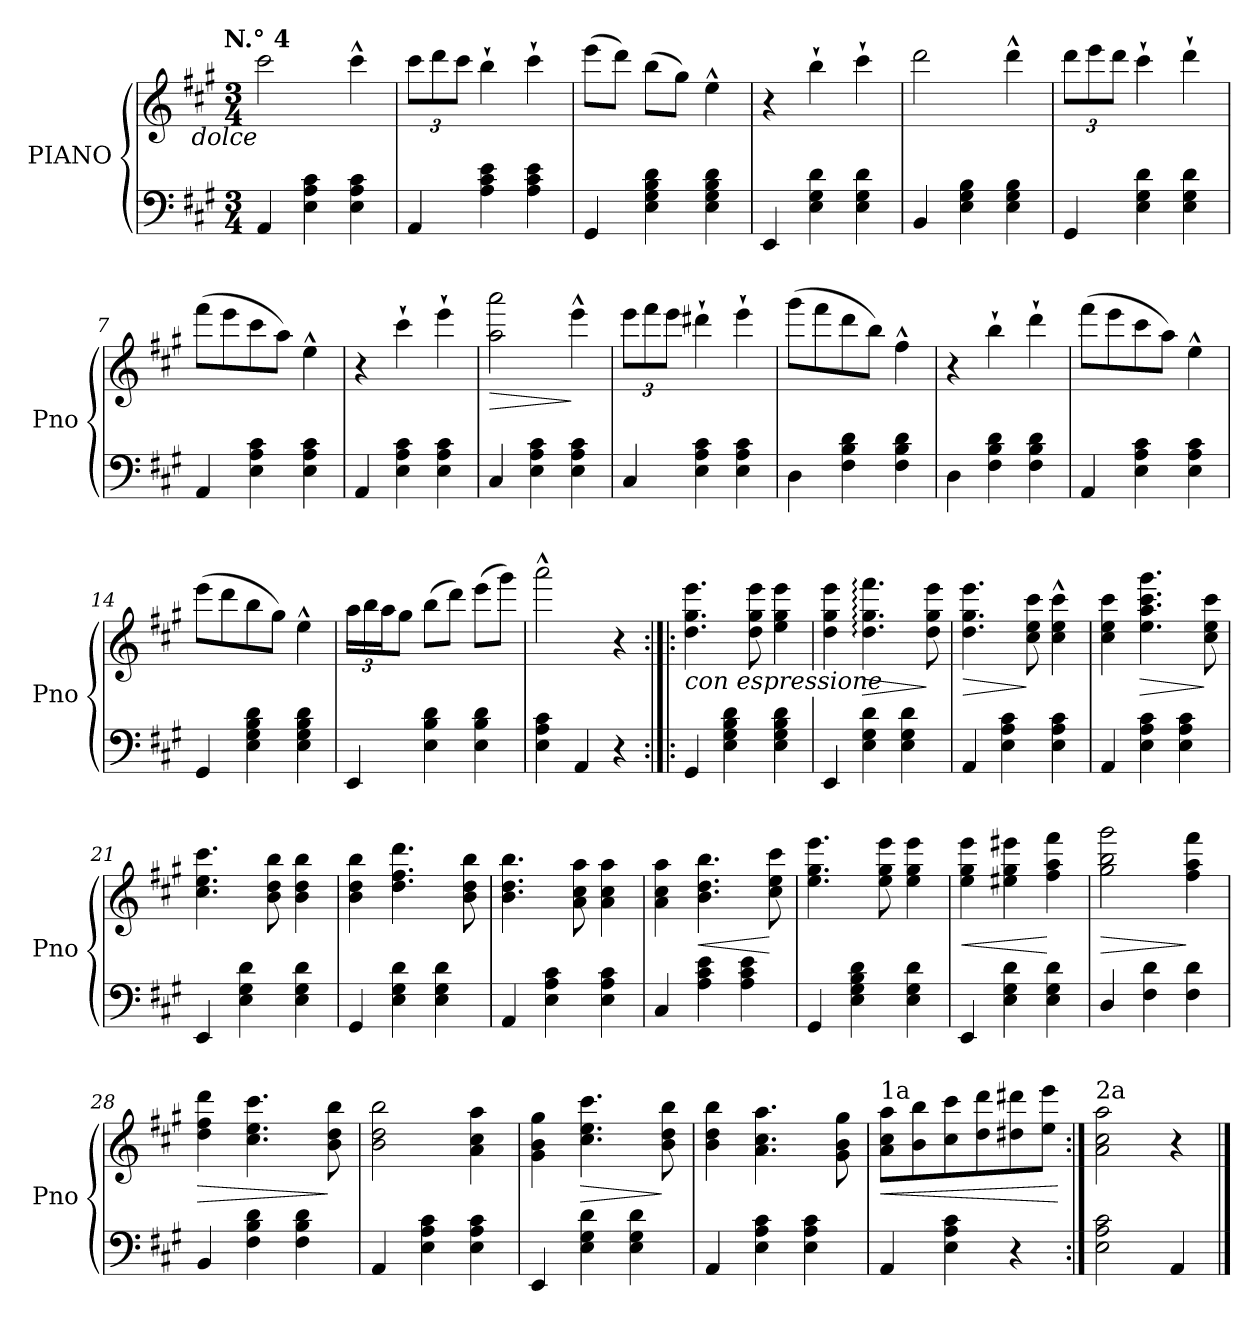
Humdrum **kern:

**kern	**kern	**dynam
*part2	*part1	*part1
*staff2	*staff1	*staff1
*I"PIANO	*I"PIANO	*
*I'Pno	*I'Pno	*
*clefF4	*clefG2	*
*k[f#c#g#]	*k[f#c#g#]	*
*A:	*A:	*
!!LO:TX:omd:t=N.° 4
*M3/4	*M3/4	*
=1	=1	=1
!	!LO:TX:b:i:rj:t=dolce	!
4AA/	2ccc#\	.
4E\ 4A\ 4c#\	.	.
4E\ 4A\ 4c#\	4ccc#^^\	.
=2	=2	=2
4AA/	12ccc#\L	.
.	12ddd\	.
.	12ccc#\J	.
4A\ 4c#\ 4e\	4bb`\	.
4A\ 4c#\ 4e\	4ccc#`\	.
=3	=3	=3
4GG#/	(8eee\L	.
.	8ddd\J)	.
4E\ 4G#\ 4B\ 4d\	(8bb\L	.
.	8gg#\J)	.
4E\ 4G#\ 4B\ 4d\	4ee^^\	.
=4	=4	=4
4EE/	4r	.
4E\ 4G#\ 4d\	4bb`\	.
4E\ 4G#\ 4d\	4ccc#`\	.
=5	=5	=5
4BB/	2ddd\	.
4E\ 4G#\ 4B\	.	.
4E\ 4G#\ 4B\	4ddd^^\	.
=6	=6	=6
4GG#/	12ddd\L	.
.	12eee\	.
.	12ddd\J	.
4E\ 4G#\ 4d\	4ccc#`\	.
4E\ 4G#\ 4d\	4ddd`\	.
=7	=7	=7
4AA/	(8fff#\L	.
.	8eee\	.
4E\ 4A\ 4c#\	8ccc#\	.
.	8aa\J)	.
4E\ 4A\ 4c#\	4ee^^\	.
=8	=8	=8
4AA/	4r	.
4E\ 4A\ 4c#\	4ccc#`\	.
4E\ 4A\ 4c#\	4eee`\	.
=9	=9	=9
!	!	!LO:HP:b
4C#/	2aa\ 2aaa\	>
4E\ 4A\ 4c#\	.	.
4E\ 4A\ 4c#\	4eee^^\	]
=10	=10	=10
4C#/	12eee\L	.
.	12fff#\	.
.	12eee\J	.
4E\ 4A\ 4c#\	4ddd#X`\	.
4E\ 4A\ 4c#\	4eee`\	.
=11	=11	=11
4D\	(8ggg#\L	.
.	8fff#\	.
4F#\ 4B\ 4d\	8ddd\	.
.	8bb\J)	.
4F#\ 4B\ 4d\	4ff#^^\	.
=12	=12	=12
4D\	4r	.
4F#\ 4B\ 4d\	4bb`\	.
4F#\ 4B\ 4d\	4ddd`\	.
=13	=13	=13
4AA/	(8fff#\L	.
.	8eee\	.
4E\ 4A\ 4c#\	8ccc#\	.
.	8aa\J)	.
4E\ 4A\ 4c#\	4ee^^\	.
=14	=14	=14
4GG#/	(8eee\L	.
.	8ddd\	.
4E\ 4G#\ 4B\ 4d\	8bb\	.
.	8gg#\J)	.
4E\ 4G#\ 4B\ 4d\	4ee^^\	.
=15	=15	=15
4EE/	24aa\LL	.
.	24bb\	.
.	24aa\J	.
.	8gg#\J	.
4E\ 4B\ 4d\	(8bb\L	.
.	8ddd\J)	.
4E\ 4B\ 4d\	(8eee\L	.
.	8ggg#\J)	.
=16	=16	=16
4E\ 4A\ 4c#\	2aaa^^\	.
4AA/	.	.
4r	4r	.
=17:|!|:	=17:|!|:	=17:|!|:
!	!LO:TX:b:i:t=con espressione	!
4GG#/	4.dd\ 4.gg#\ 4.eee\	.
4E\ 4G#\ 4B\ 4d\	.	.
.	8dd\ 8gg#\ 8eee\	.
4E\ 4G#\ 4B\ 4d\	4ee\ 4gg#\ 4eee\	.
=18	=18	=18
4EE/	4dd\ 4gg#\ 4eee\	.
!	!	!LO:HP:b
4E\ 4G#\ 4d\	4.dd:\ 4.gg#:\ 4.fff#:\	>
4E\ 4G#\ 4d\	.	.
.	8dd\ 8gg#\ 8eee\	]
=19	=19	=19
!	!	!LO:HP:b
4AA/	4.dd\ 4.gg#\ 4.eee\	>
4E\ 4A\ 4c#\	.	.
.	8cc#\ 8ee\ 8ccc#\	]
4E\ 4A\ 4c#\	4cc#^^\ 4ee^^\ 4ccc#^^\	.
=20	=20	=20
4AA/	4cc#\ 4ee\ 4ccc#\	.
!	!	!LO:HP:b
4E\ 4A\ 4c#\	4.ee\ 4.aa\ 4.ccc#\ 4.ggg#\	>
4E\ 4A\ 4c#\	.	.
.	8cc#\ 8ee\ 8ccc#\	]
=21	=21	=21
4EE/	4.cc#\ 4.ee\ 4.ccc#\	.
4E\ 4G#\ 4d\	.	.
.	8b\ 8dd\ 8bb\	.
4E\ 4G#\ 4d\	4b\ 4dd\ 4bb\	.
=22	=22	=22
4GG#/	4b\ 4dd\ 4bb\	.
4E\ 4G#\ 4d\	4.dd\ 4.ff#\ 4.ddd\	.
4E\ 4G#\ 4d\	.	.
.	8b\ 8dd\ 8bb\	.
=23	=23	=23
4AA/	4.b\ 4.dd\ 4.bb\	.
4E\ 4A\ 4c#\	.	.
.	8a\ 8cc#\ 8aa\	.
4E\ 4A\ 4c#\	4a\ 4cc#\ 4aa\	.
=24	=24	=24
4C#/	4a\ 4cc#\ 4aa\	.
!	!	!LO:HP:b
4A\ 4c#\ 4e\	4.b\ 4.dd\ 4.bb\	<
4A\ 4c#\ 4e\	.	.
.	8cc#\ 8ee\ 8ccc#\	[
=25	=25	=25
4GG#/	4.ee\ 4.gg#\ 4.eee\	.
4E\ 4G#\ 4B\ 4d\	.	.
.	8ee\ 8gg#\ 8eee\	.
4E\ 4G#\ 4d\	4ee\ 4gg#\ 4eee\	.
=26	=26	=26
!	!	!LO:HP:b
4EE/	4ee\ 4gg#\ 4eee\	<
4E\ 4G#\ 4d\	4ee#X\ 4gg#\ 4eee#X\	.
4E\ 4G#\ 4d\	4ff#\ 4aa\ 4fff#\	[
=27	=27	=27
!	!	!LO:HP:b
4D/	2gg#\ 2bb\ 2ggg#\	>
4F#\ 4d\	.	.
4F#\ 4d\	4ff#\ 4aa\ 4fff#\	]
=28	=28	=28
!	!	!LO:HP:b
4BB/	4dd\ 4ff#\ 4ddd\	>
4F#\ 4B\ 4d\	4.cc#\ 4.ee\ 4.ccc#\	.
4F#\ 4B\ 4d\	.	.
.	8b\ 8dd\ 8bb\	]
=29	=29	=29
4AA/	2b\ 2dd\ 2bb\	.
4E\ 4A\ 4c#\	.	.
4E\ 4A\ 4c#\	4a\ 4cc#\ 4aa\	.
=30	=30	=30
4EE/	4g#\ 4b\ 4gg#\	.
!	!	!LO:HP:b
4E\ 4G#\ 4d\	4.cc#\ 4.ee\ 4.ccc#\	>
4E\ 4G#\ 4d\	.	.
.	8b\ 8dd\ 8bb\	]
=31	=31	=31
4AA/	4b\ 4dd\ 4bb\	.
4E\ 4A\ 4c#\	4.a\ 4.cc#\ 4.aa\	.
4E\ 4A\ 4c#\	.	.
.	8g#\ 8b\ 8gg#\	.
=32	=32	=32
!	!LO:TX:a:t=1a	!
!	!	!LO:HP:b
4AA/	8a\ 8cc#\ 8aa\L	<
.	8b\ 8bb\	.
4E\ 4A\ 4c#\	8cc#\ 8ccc#\	.
.	8dd\ 8ddd\	.
4r	8dd#X\ 8ddd#X\	.
.	8ee\ 8eee\J	.
.	.	[
=33:|!	=33:|!	=33:|!
!	!LO:TX:a:t=2a	!
2E\ 2A\ 2c#\	2a\ 2cc#\ 2aa\	.
4AA/	4r	.
==	==	==
*-	*-	*-
